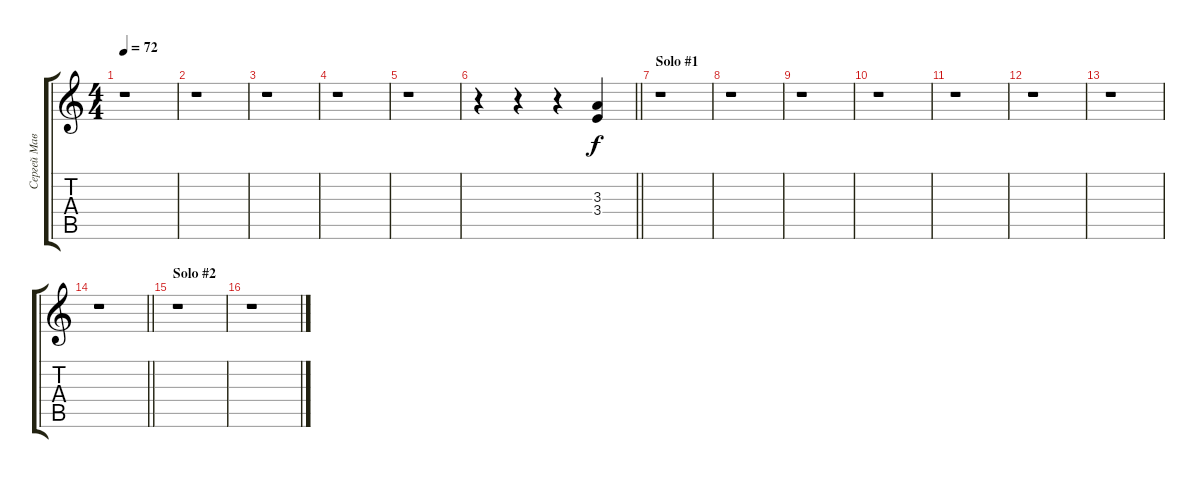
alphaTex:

\track ("Сергей Маврин (Lead-2)" "Сергей Мав") {instrument distortionguitar}
\staff {score tabs}
\tuning (Eb4 Bb3 Gb3 Db3 Ab2 Eb2) {hide}
\ts (4 4)
\tempo 72
\clef g2
\ks c
r.1{dy f} |
r.1 |
r.1 |
r.1 |
r.1 |
\barLineRight lightlight
r.4 r.4 r.4 (3.3 3.4).4 |
\section ("" "Solo #1")
r.1 |
r.1 |
r.1 |
r.1 |
r.1 |
r.1 |
r.1 |
\barLineRight lightlight
r.1 |
\section ("" "Solo #2")
r.1 |
r.1
